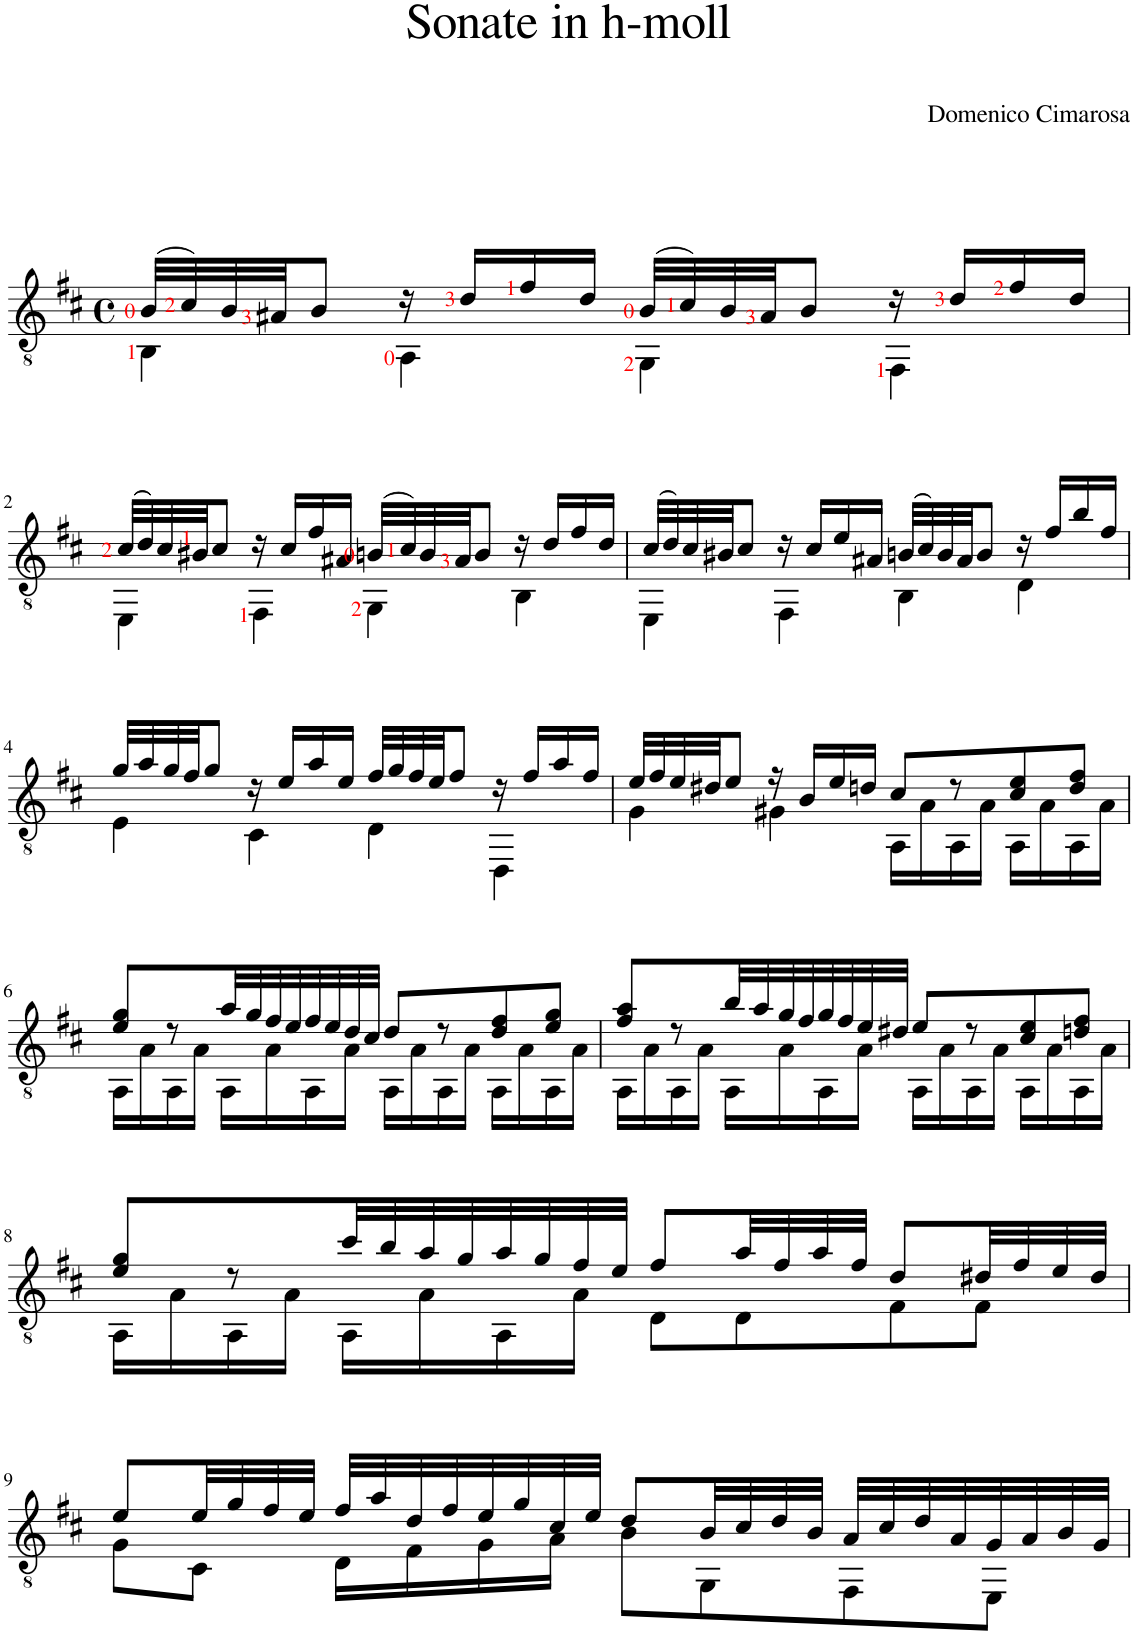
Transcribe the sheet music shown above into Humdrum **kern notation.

**kern
*part1
*staff1
*I"Midi_1
*clefGv2
*k[f#c#]
*D:
*M4/4
*met(c)
=1
*^
(32B/LLL	4BB\
32c#/)	.
32B/	.
32A#X/JJ	.
8B/J	.
16r	4AA\
16d/LL	.
16f#/	.
16d/JJ	.
(32B/LLL	4GG\
32c#/)	.
32B/	.
32A#/JJ	.
8B/J	.
16r	4FF#\
16d/LL	.
16f#/	.
16d/JJ	.
!!LO:LB:g=z	!!
=2	=2
(32c#/LLL	4EE\
32d/)	.
32c#/	.
32B#X/JJ	.
8c#/J	.
16r	4FF#\
16c#/LL	.
16f#/	.
16A#X/JJ	.
(32Bn/LLL	4GG\
32c#/)	.
32B/	.
32A#/JJ	.
8B/J	.
16r	4BB\
16d/LL	.
16f#/	.
16d/JJ	.
=3	=3
(32c#/LLL	4EE\
32d/)	.
32c#/	.
32B#X/JJ	.
8c#/J	.
16r	4FF#\
16c#/LL	.
16e/	.
16A#X/JJ	.
(32Bn/LLL	4BB\
32c#/)	.
32B/	.
32A#/JJ	.
8B/J	.
16r	4D\
16f#/LL	.
16b/	.
16f#/JJ	.
!!LO:LB:g=z	!!
=4	=4
32g/LLL	4E\
32a/	.
32g/	.
32f#/JJ	.
8g/J	.
16r	4C#\
16e/LL	.
16a/	.
16e/JJ	.
32f#/LLL	4D\
32g/	.
32f#/	.
32e/JJ	.
8f#/J	.
16r	4DD\
16f#/LL	.
16a/	.
16f#/JJ	.
=5	=5
32e/LLL	4G\
32f#/	.
32e/	.
32d#X/JJ	.
8e/J	.
16r	4G#X\
16B/LL	.
16e/	.
16dn/JJ	.
8c#/L	16AA\LL
.	16A\
8r	16AA\
.	16A\JJ
8c#/ 8e/	16AA\LL
.	16A\
8d/ 8f#/J	16AA\
.	16A\JJ
!!LO:LB:g=z	!!
=6	=6
8e/ 8g/L	16AA\LL
.	16A\
8r	16AA\
.	16A\JJ
32a/LL	16AA\LL
32g/	.
32f#/	16A\
32e/	.
32f#/	16AA\
32e/	.
32d/	16A\JJ
32c#/JJJ	.
8d/L	16AA\LL
.	16A\
8r	16AA\
.	16A\JJ
8d/ 8f#/	16AA\LL
.	16A\
8e/ 8g/J	16AA\
.	16A\JJ
=7	=7
8f#/ 8a/L	16AA\LL
.	16A\
8r	16AA\
.	16A\JJ
32b/LL	16AA\LL
32a/	.
32g/	16A\
32f#/	.
32g/	16AA\
32f#/	.
32e/	16A\JJ
32d#X/JJJ	.
8e/L	16AA\LL
.	16A\
8r	16AA\
.	16A\JJ
8c#/ 8e/	16AA\LL
.	16A\
8dn/ 8f#/J	16AA\
.	16A\JJ
!!LO:LB:g=z	!!
=8	=8
8e/ 8g/L	16AA\LL
.	16A\
8r	16AA\
.	16A\JJ
32cc#/LL	16AA\LL
32b/	.
32a/	16A\
32g/	.
32a/	16AA\
32g/	.
32f#/	16A\JJ
32e/JJJ	.
8f#/L	8D\L
32a/LL	8D\
32f#/	.
32a/	.
32f#/JJJ	.
8d/L	8F#\
32d#X/LL	8F#\J
32f#/	.
32e/	.
32d#/JJJ	.
!!LO:LB:g=z	!!
=9	=9
8e/L	8G\L
32e/LL	8C#\J
32g/	.
32f#/	.
32e/JJJ	.
32f#/LLL	16D\LL
32a/	.
32d/	16F#\
32f#/	.
32e/	16G\
32g/	.
32c#/	16A\JJ
32e/JJJ	.
8d/L	8B\L
32B/LL	8GG\
32c#/	.
32d/	.
32B/JJJ	.
32A/LLL	8FF#\
32c#/	.
32d/	.
32A/	.
32G/	8EE\J
32A/	.
32B/	.
32G/JJJ	.
*v	*v
=
*-
